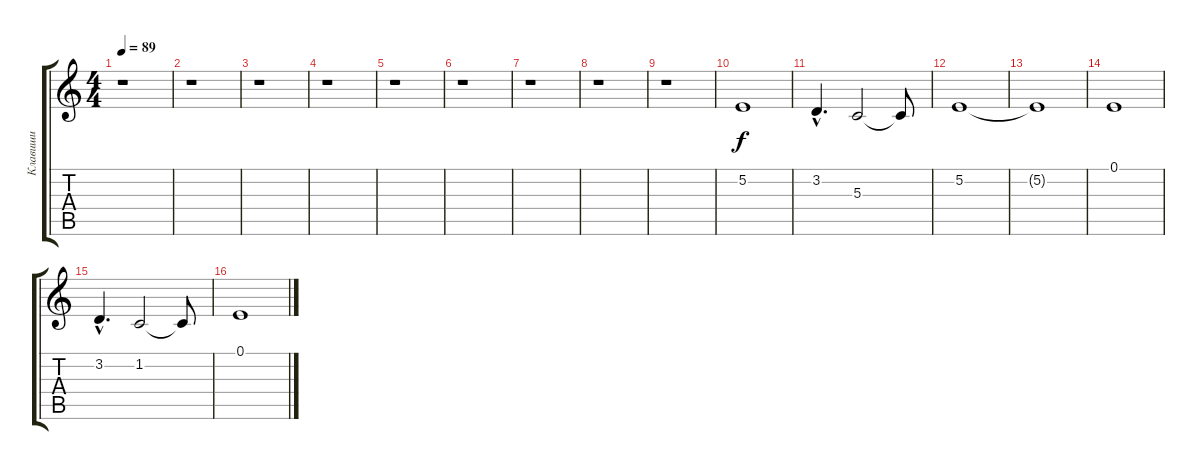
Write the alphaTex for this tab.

\track ("Клавиши" "Клавиши") {instrument stringensemble1}
\staff {score tabs}
\tuning (E4 B3 G3 D3 A2 E2) {hide}
\ts (4 4)
\tempo 89
\clef g2
\ks c
r.1{dy f instrument stringensemble1} |
r.1 |
r.1 |
r.1 |
r.1 |
r.1 |
r.1 |
r.1 |
r.1 |
5.2.1 |
3.2{hac}.4{d} 5.3.2 5.3{t}.8 |
5.2.1 |
5.2{t}.1 |
0.1.1 |
3.2{hac}.4{d} 1.2.2 1.2{t}.8 |
0.1.1
